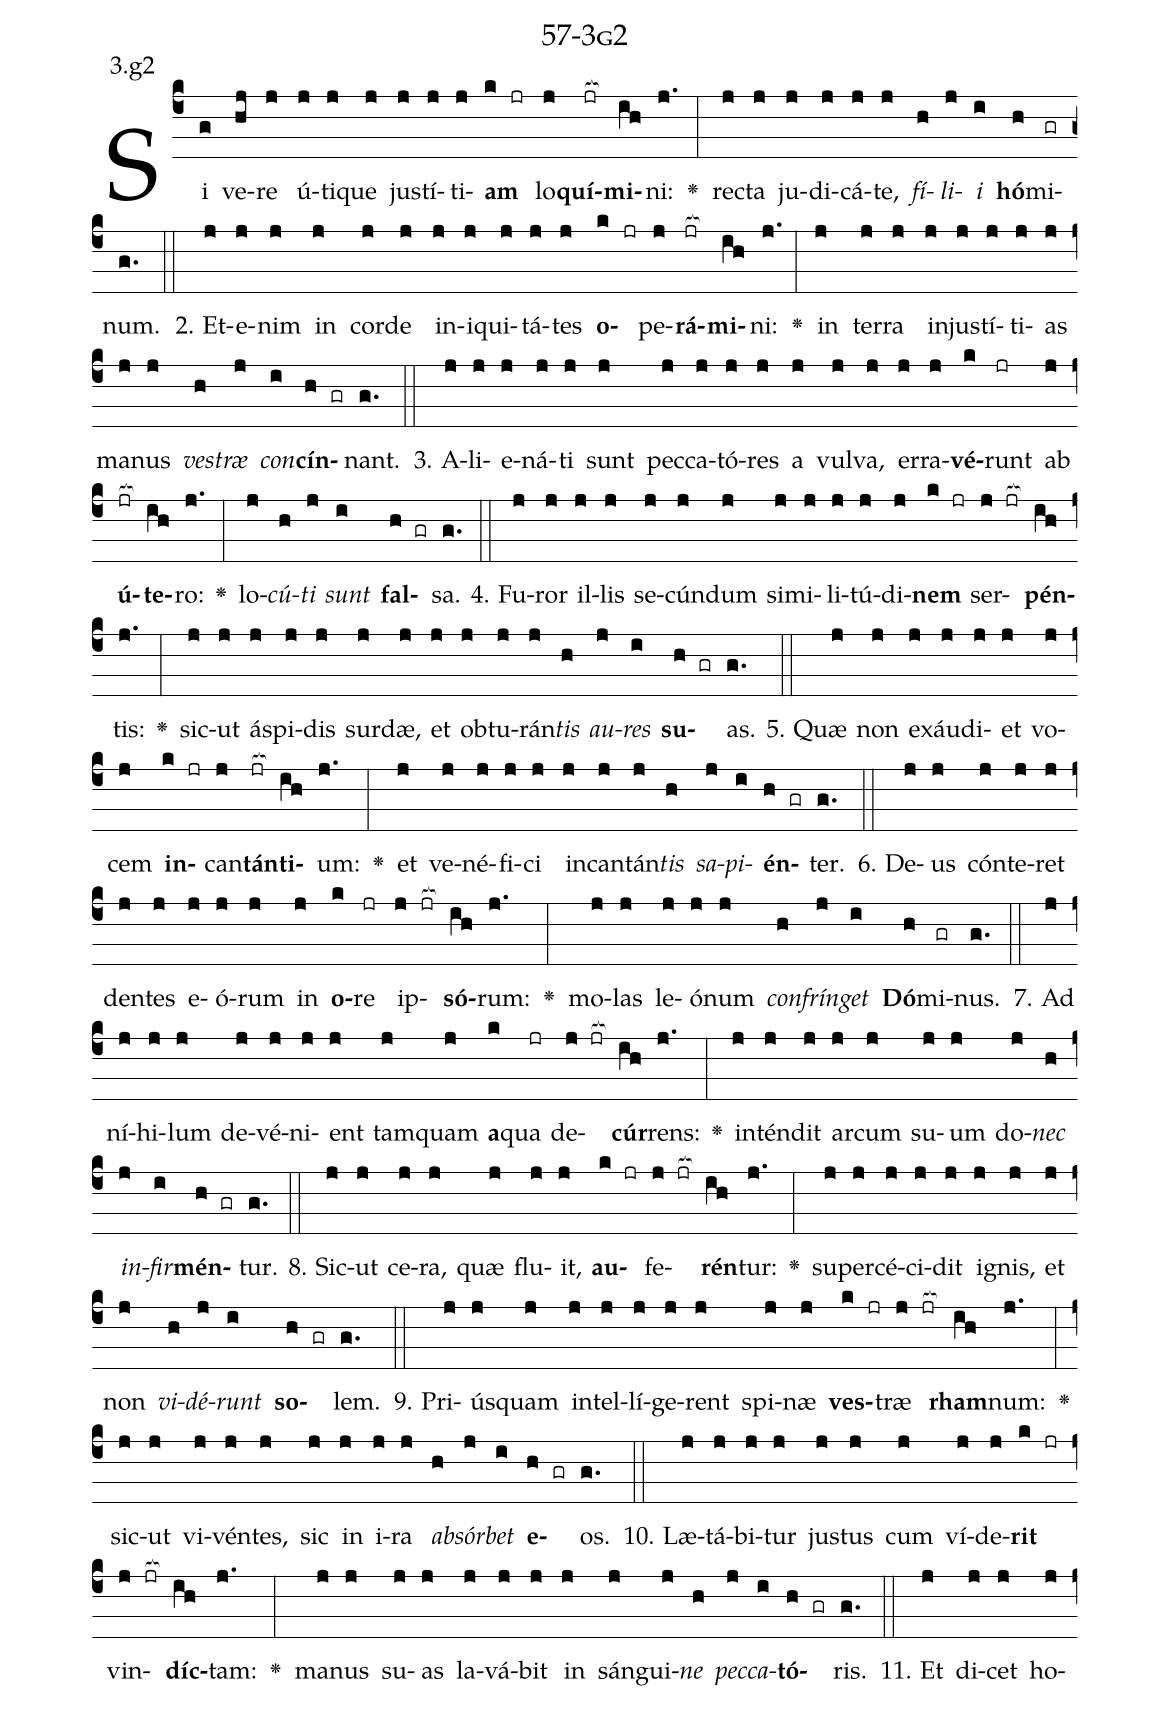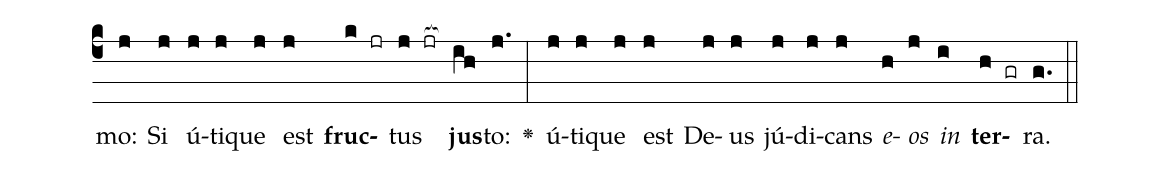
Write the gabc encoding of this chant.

name: 57-3g2;
annotation: 3.g2;
%%
(c4)Si(g) ve(hj)re(j) ú(j)ti(j)que(j) jus(j)tí(j)ti(j)<b>am</b>(k jr) lo(j)<b>quí</b>(jr[ocb:1{])<b>mi</b>(ih[ocb:0}])ni:(j.) <v>\greheightstar</v>(:) rec(j)ta(j) ju(j)di(j)cá(j)te,(j) <i>fí</i>(h)<i>li</i>(j)<i>i</i>(i) <b>hó</b>(h)mi(gr)num.(g.) (::)
2. Et(j)e(j)nim(j) in(j) cor(j)de(j) in(j)i(j)qui(j)tá(j)tes(j) <b>o</b>(k jr)pe(j)<b>rá</b>(jr[ocb:1{])<b>mi</b>(ih[ocb:0}])ni:(j.) <v>\greheightstar</v>(:) in(j) ter(j)ra(j) in(j)jus(j)tí(j)ti(j)as(j) ma(j)nus(j) <i>ves</i>(h)<i>træ</i>(j) <i>con</i>(i)<b>cín</b>(h gr)nant.(g.) (::)
3. A(j)li(j)e(j)ná(j)ti(j) sunt(j) pec(j)ca(j)tó(j)res(j) a(j) vul(j)va,(j) er(j)ra(j)<b>vé</b>(k)runt(jr) ab(j) <b>ú</b>(jr[ocb:1{])<b>te</b>(ih[ocb:0}])ro:(j.) <v>\greheightstar</v>(:) lo(j)<i>cú</i>(h)<i>ti</i>(j) <i>sunt</i>(i) <b>fal</b>(h gr)sa.(g.) (::)
4. Fu(j)ror(j) il(j)lis(j) se(j)cún(j)dum(j) si(j)mi(j)li(j)tú(j)di(j)<b>nem</b>(k jr) ser(j jr[ocb:1{])<b>pén</b>(ih[ocb:0}])tis:(j.) <v>\greheightstar</v>(:) sic(j)ut(j) ás(j)pi(j)dis(j) sur(j)dæ,(j) et(j) ob(j)tu(j)rán(j)<i>tis</i>(h) <i>au</i>(j)<i>res</i>(i) <b>su</b>(h gr)as.(g.) (::)
5. Quæ(j) non(j) ex(j)áu(j)di(j)et(j) vo(j)cem(j) <b>in</b>(k jr)can(j)<b>tán</b>(jr[ocb:1{])<b>ti</b>(ih[ocb:0}])um:(j.) <v>\greheightstar</v>(:) et(j) ve(j)né(j)fi(j)ci(j) in(j)can(j)tán(j)<i>tis</i>(h) <i>sa</i>(j)<i>pi</i>(i)<b>én</b>(h gr)ter.(g.) (::)
6. De(j)us(j) cón(j)te(j)ret(j) den(j)tes(j) e(j)ó(j)rum(j) in(j) <b>o</b>(k)re(jr) ip(j jr[ocb:1{])<b>só</b>(ih[ocb:0}])rum:(j.) <v>\greheightstar</v>(:) mo(j)las(j) le(j)ó(j)num(j) <i>con</i>(h)<i>frín</i>(j)<i>get</i>(i) <b>Dó</b>(h)mi(gr)nus.(g.) (::)
7. Ad(j) ní(j)hi(j)lum(j) de(j)vé(j)ni(j)ent(j) tam(j)quam(j) <b>a</b>(k)qua(jr) de(j jr[ocb:1{])<b>cúr</b>(ih[ocb:0}])rens:(j.) <v>\greheightstar</v>(:) in(j)tén(j)dit(j) ar(j)cum(j) su(j)um(j) do(j)<i>nec</i>(h) <i>in</i>(j)<i>fir</i>(i)<b>mén</b>(h gr)tur.(g.) (::)
8. Sic(j)ut(j) ce(j)ra,(j) quæ(j) flu(j)it,(j) <b>au</b>(k jr)fe(j jr[ocb:1{])<b>rén</b>(ih[ocb:0}])tur:(j.) <v>\greheightstar</v>(:) su(j)per(j)cé(j)ci(j)dit(j) i(j)gnis,(j) et(j) non(j) <i>vi</i>(h)<i>dé</i>(j)<i>runt</i>(i) <b>so</b>(h gr)lem.(g.) (::)
9. Pri(j)ús(j)quam(j) in(j)tel(j)lí(j)ge(j)rent(j) spi(j)næ(j) <b>ves</b>(k jr)træ(j jr[ocb:1{]) <b>rham</b>(ih[ocb:0}])num:(j.) <v>\greheightstar</v>(:) sic(j)ut(j) vi(j)vén(j)tes,(j) sic(j) in(j) i(j)ra(j) <i>ab</i>(h)<i>sór</i>(j)<i>bet</i>(i) <b>e</b>(h gr)os.(g.) (::)
10. Læ(j)tá(j)bi(j)tur(j) jus(j)tus(j) cum(j) ví(j)de(j)<b>rit</b>(k jr) vin(j jr[ocb:1{])<b>díc</b>(ih[ocb:0}])tam:(j.) <v>\greheightstar</v>(:) ma(j)nus(j) su(j)as(j) la(j)vá(j)bit(j) in(j) sán(j)gui(j)<i>ne</i>(h) <i>pec</i>(j)<i>ca</i>(i)<b>tó</b>(h gr)ris.(g.) (::)
11. Et(j) di(j)cet(j) ho(j)mo:(j) Si(j) ú(j)ti(j)que(j) est(j) <b>fruc</b>(k jr)tus(j jr[ocb:1{]) <b>jus</b>(ih[ocb:0}])to:(j.) <v>\greheightstar</v>(:) ú(j)ti(j)que(j) est(j) De(j)us(j) jú(j)di(j)cans(j) <i>e</i>(h)<i>os</i>(j) <i>in</i>(i) <b>ter</b>(h gr)ra.(g.) (::)
